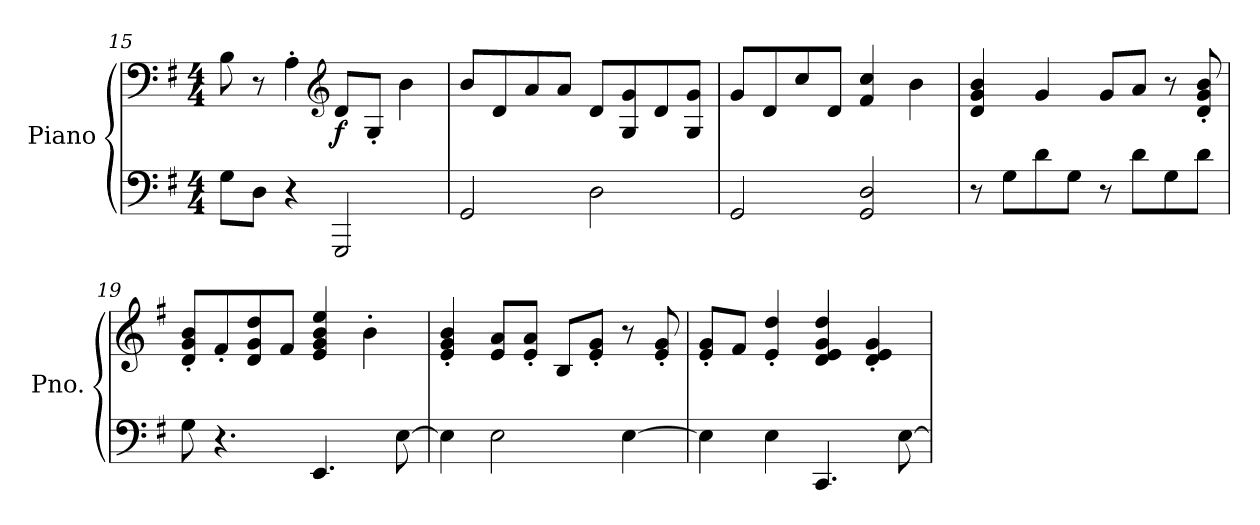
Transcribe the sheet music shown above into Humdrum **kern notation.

**kern	**kern	**dynam
*part1	*part1	*part1
*staff2	*staff1	*staff1/2
*I"Piano	*	*
*I'Pno.	*	*
*clefF4	*clefF4	*
*k[f#]	*k[f#]	*
*M4/4	*M4/4	*
=15	=15	=15
8G\L	8B\	.
8D\J	8r	.
4r	4A'\	.
*	*clefG2	*
!	!	!LO:DY:b
2GGG/	8d/L	f
.	8G'/J	.
.	4b\	.
!!LO:LB:g=z
=16	=16	=16
2GG/	8b/L	.
.	8d/	.
.	8a/	.
.	8a/J	.
2D\	8d/L	.
.	8G/ 8g/	.
.	8d/	.
.	8G/ 8g/J	.
=17	=17	=17
2GG/	8g/L	.
.	8d/	.
.	8cc/	.
.	8d/J	.
2GG/ 2D/	4f#/ 4cc/	.
.	4b\	.
=18	=18	=18
8r	4d/ 4g/ 4b/	.
8G\L	.	.
8d\	4g/	.
8G\J	.	.
8r	8g/L	.
8d\L	8a/J	.
8G\	8r	.
8d\J	8d/' 8g/' 8b/'	.
=19	=19	=19
8G\	8d/' 8g/' 8b/'L	.
4.r	8f#'/	.
.	8d/ 8g/ 8dd/	.
.	8f#/J	.
4.EE/	4e/ 4g/ 4b/ 4ee/	.
.	4b'\	.
[8E\	.	.
=20	=20	=20
4E\]	4e/' 4g/' 4b/'	.
2E\	8e/ 8a/L	.
.	8e/' 8a/'J	.
.	8B/L	.
.	8e/' 8g/'J	.
[4E\	8r	.
.	8e/' 8g/'	.
!!LO:LB:g=z
=21	=21	=21
4E\]	8e/' 8g/'L	.
.	8f#/J	.
4E\	4e/' 4dd/'	.
4.CC/	4d/ 4e/ 4g/ 4dd/	.
.	4d/' 4e/' 4g/'	.
[8E\	.	.
=	=	=
*-	*-	*-
